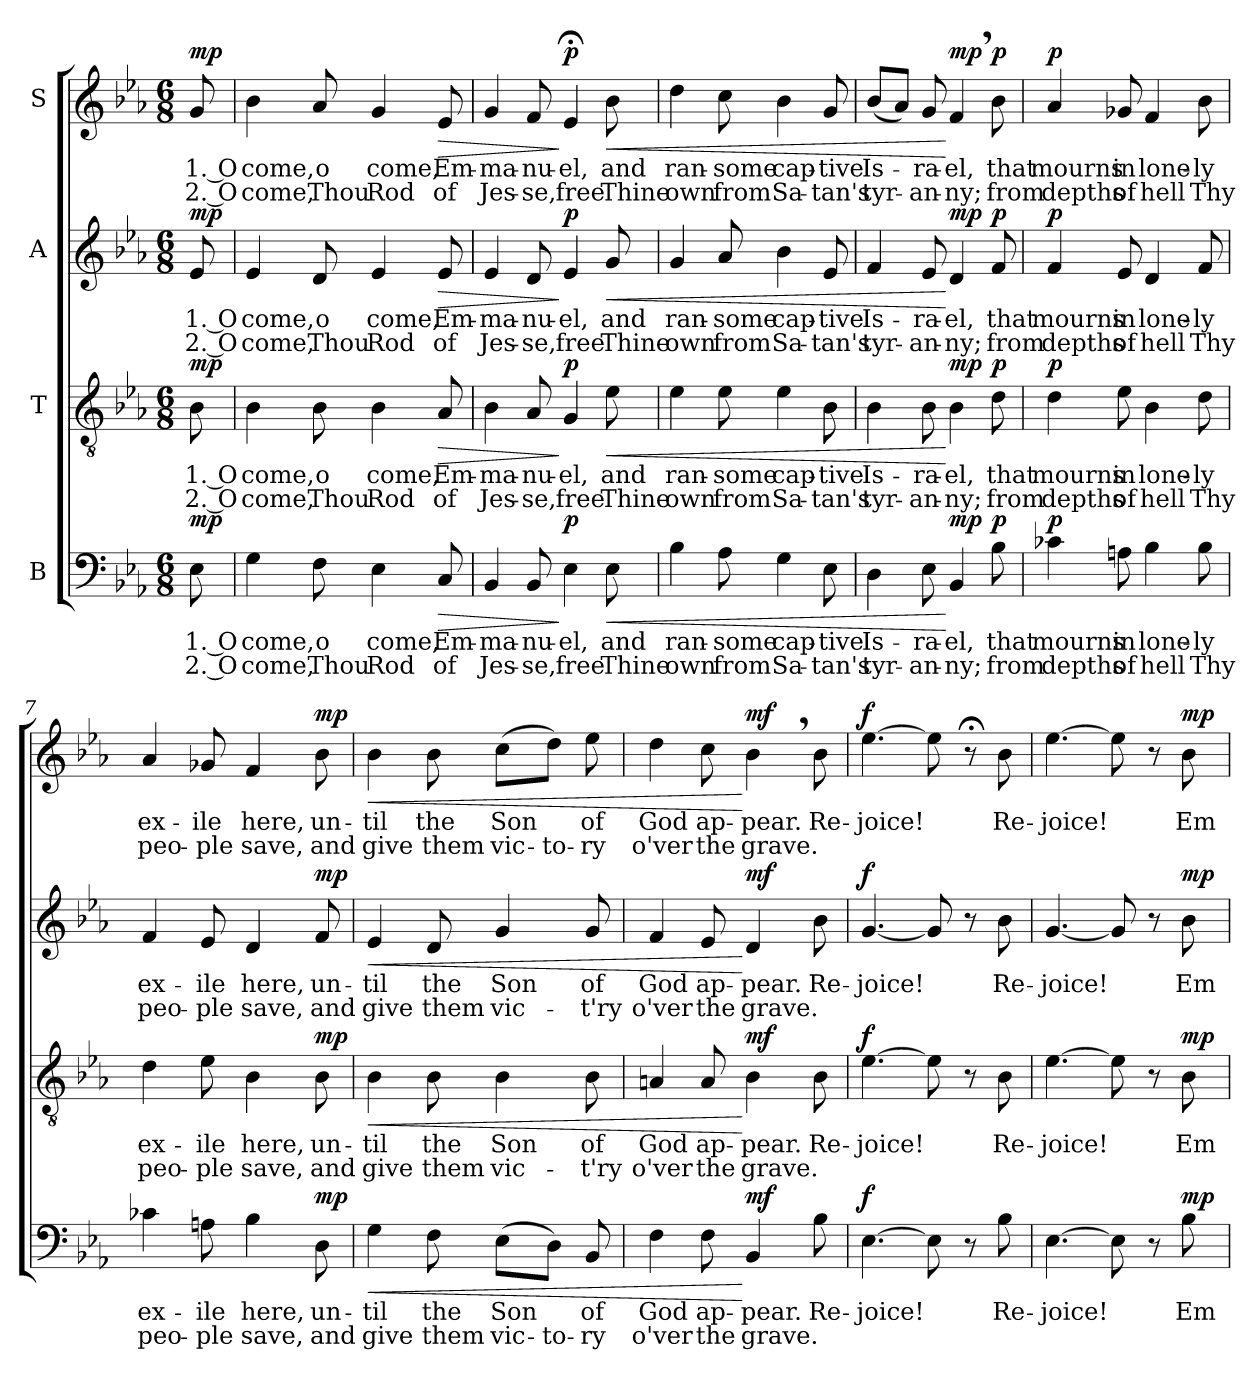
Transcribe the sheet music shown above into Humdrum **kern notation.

**kern	**text	**text	**dynam	**kern	**text	**text	**dynam	**kern	**text	**text	**dynam	**kern	**text	**text	**dynam
*part4	*part4	*part4	*part4	*part3	*part3	*part3	*part3	*part2	*part2	*part2	*part2	*part1	*part1	*part1	*part1
*staff4	*staff4	*staff4	*staff4	*staff3	*staff3	*staff3	*staff3	*staff2	*staff2	*staff2	*staff2	*staff1	*staff1	*staff1	*staff1
*I"B	*	*	*	*I"T	*	*	*	*I"A	*	*	*	*I"S	*	*	*
*clefF4	*	*	*	*clefGv2	*	*	*	*clefG2	*	*	*	*clefG2	*	*	*
*k[b-e-a-]	*	*	*	*k[b-e-a-]	*	*	*	*k[b-e-a-]	*	*	*	*k[b-e-a-]	*	*	*
*M6/8	*	*	*	*M6/8	*	*	*	*M6/8	*	*	*	*M6/8	*	*	*
*MM56	*	*	*	*MM56	*	*	*	*MM56	*	*	*	*MM56	*	*	*
=1	=1	=1	=1	=1	=1	=1	=1	=1	=1	=1	=1	=1	=1	=1	=1
!	!LO:LY:b	!LO:LY:b	!LO:DY:a	!	!LO:LY:b	!LO:LY:b	!LO:DY:a	!	!LO:LY:b	!LO:LY:b	!LO:DY:a	!	!LO:LY:b	!LO:LY:b	!LO:DY:a
8E-\	1. O	2. O	mp	8B-\	1. O	2. O	mp	8e-/	1. O	2. O	mp	8g/	1. O	2. O	mp
=2	=2	=2	=2	=2	=2	=2	=2	=2	=2	=2	=2	=2	=2	=2	=2
!	!LO:LY:b	!LO:LY:b	!	!	!LO:LY:b	!LO:LY:b	!	!	!LO:LY:b	!LO:LY:b	!	!	!LO:LY:b	!LO:LY:b	!
4G\	come,	come,	.	4B-\	come,	come,	.	4e-/	come,	come,	.	4b-\	come,	come,	.
!	!LO:LY:b	!LO:LY:b	!	!	!LO:LY:b	!LO:LY:b	!	!	!LO:LY:b	!LO:LY:b	!	!	!LO:LY:b	!LO:LY:b	!
8F\	o	Thou	.	8B-\	o	Thou	.	8d/	o	Thou	.	8a-/	o	Thou	.
!	!LO:LY:b	!LO:LY:b	!	!	!LO:LY:b	!LO:LY:b	!	!	!LO:LY:b	!LO:LY:b	!	!	!LO:LY:b	!LO:LY:b	!
4E-\	come,	Rod	.	4B-\	come,	Rod	.	4e-/	come,	Rod	.	4g/	come,	Rod	.
!	!LO:LY:b	!LO:LY:b	!LO:HP:b	!	!LO:LY:b	!LO:LY:b	!LO:HP:b	!	!LO:LY:b	!LO:LY:b	!LO:HP:b	!	!LO:LY:b	!LO:LY:b	!LO:HP:b
8C/	Em-	of	>	8A-/	Em-	of	>	8e-/	Em-	of	>	8e-/	Em-	of	>
=3	=3	=3	=3	=3	=3	=3	=3	=3	=3	=3	=3	=3	=3	=3	=3
!	!LO:LY:b	!LO:LY:b	!	!	!LO:LY:b	!LO:LY:b	!	!	!LO:LY:b	!LO:LY:b	!	!	!LO:LY:b	!LO:LY:b	!
4BB-/	-ma-	Jes-	.	4B-\	-ma-	Jes-	.	4e-/	-ma-	Jes-	.	4g/	-ma-	Jes-	.
!	!LO:LY:b	!LO:LY:b	!	!	!LO:LY:b	!LO:LY:b	!	!	!LO:LY:b	!LO:LY:b	!	!	!LO:LY:b	!LO:LY:b	!
8BB-/	-nu-	-se,	.	8A-/	-nu-	-se,	.	8d/	-nu-	-se,	.	8f/	-nu-	-se,	.
!	!LO:LY:b	!LO:LY:b	!LO:DY:n=1:a	!	!LO:LY:b	!LO:LY:b	!LO:DY:n=1:a	!	!LO:LY:b	!LO:LY:b	!LO:DY:n=1:a	!	!LO:LY:b	!LO:LY:b	!LO:DY:n=1:a
4E-\	-el,	free	] p	4G/	-el,	free	] p	4e-/	-el,	free	] p	4e-;</	-el,	free	] p
!	!LO:LY:b	!LO:LY:b	!LO:HP:b	!	!LO:LY:b	!LO:LY:b	!LO:HP:b	!	!LO:LY:b	!LO:LY:b	!LO:HP:b	!	!LO:LY:b	!LO:LY:b	!LO:HP:b
8E-\	and	Thine	<	8e-\	and	Thine	<	8g/	and	Thine	<	8b-\	and	Thine	<
=4	=4	=4	=4	=4	=4	=4	=4	=4	=4	=4	=4	=4	=4	=4	=4
!	!LO:LY:b	!LO:LY:b	!	!	!LO:LY:b	!LO:LY:b	!	!	!LO:LY:b	!LO:LY:b	!	!	!LO:LY:b	!LO:LY:b	!
4B-\	ran-	own	.	4e-\	ran-	own	.	4g/	ran-	own	.	4dd\	ran-	own	.
!	!LO:LY:b	!LO:LY:b	!	!	!LO:LY:b	!LO:LY:b	!	!	!LO:LY:b	!LO:LY:b	!	!	!LO:LY:b	!LO:LY:b	!
8A-\	-some	from	.	8e-\	-some	from	.	8a-/	-some	from	.	8cc\	-some	from	.
!	!LO:LY:b	!LO:LY:b	!	!	!LO:LY:b	!LO:LY:b	!	!	!LO:LY:b	!LO:LY:b	!	!	!LO:LY:b	!LO:LY:b	!
4G\	cap-	Sa-	.	4e-\	cap-	Sa-	.	4b-\	cap-	Sa-	.	4b-\	cap-	Sa-	.
!	!LO:LY:b	!LO:LY:b	!	!	!LO:LY:b	!LO:LY:b	!	!	!LO:LY:b	!LO:LY:b	!	!	!LO:LY:b	!LO:LY:b	!
8E-\	-tive	-tan's	.	8B-\	-tive	-tan's	.	8e-/	-tive	-tan's	.	8g/	-tive	-tan's	.
=5	=5	=5	=5	=5	=5	=5	=5	=5	=5	=5	=5	=5	=5	=5	=5
!	!LO:LY:b	!LO:LY:b	!	!	!LO:LY:b	!LO:LY:b	!	!	!LO:LY:b	!LO:LY:b	!	!	!LO:LY:b	!LO:LY:b	!
4D\	Is-	tyr-	.	4B-\	Is-	tyr-	.	4f/	Is-	tyr-	.	(8b-/L	Is-	tyr-	.
.	.	.	.	.	.	.	.	.	.	.	.	8a-/J)	.	.	.
!	!LO:LY:b	!LO:LY:b	!	!	!LO:LY:b	!LO:LY:b	!	!	!LO:LY:b	!LO:LY:b	!	!	!LO:LY:b	!LO:LY:b	!
8E-\	-ra-	-an-	.	8B-\	-ra-	-an-	.	8e-/	-ra-	-an-	.	8g/	-ra-	-an-	.
!	!LO:LY:b	!LO:LY:b	!LO:DY:n=1:a	!	!LO:LY:b	!LO:LY:b	!LO:DY:n=1:a	!	!LO:LY:b	!LO:LY:b	!LO:DY:n=1:a	!	!LO:LY:b	!LO:LY:b	!LO:DY:n=1:a
4BB-/	-el,	-ny;	[ mp	4B-\	-el,	-ny;	[ mp	4d/	-el,	-ny;	[ mp	4f,/	-el,	-ny;	[ mp
!	!LO:LY:b	!LO:LY:b	!LO:DY:n=2:a	!	!LO:LY:b	!LO:LY:b	!LO:DY:n=2:a	!	!LO:LY:b	!LO:LY:b	!LO:DY:n=2:a	!	!LO:LY:b	!LO:LY:b	!LO:DY:n=2:a
8B-\	that	from	p	8d\	that	from	p	8f/	that	from	p	8b-\	that	from	p
!!LO:LB:g=z
=6	=6	=6	=6	=6	=6	=6	=6	=6	=6	=6	=6	=6	=6	=6	=6
!	!LO:LY:b	!LO:LY:b	!LO:DY:a	!	!LO:LY:b	!LO:LY:b	!LO:DY:a	!	!LO:LY:b	!LO:LY:b	!LO:DY:a	!	!LO:LY:b	!LO:LY:b	!LO:DY:a
4c-X\	mourns	depths	p	4d\	mourns	depths	p	4f/	mourns	depths	p	4a-/	mourns	depths	p
!	!LO:LY:b	!LO:LY:b	!	!	!LO:LY:b	!LO:LY:b	!	!	!LO:LY:b	!LO:LY:b	!	!	!LO:LY:b	!LO:LY:b	!
8An\	in	of	.	8e-\	in	of	.	8e-/	in	of	.	8g-X/	in	of	.
!	!LO:LY:b	!LO:LY:b	!	!	!LO:LY:b	!LO:LY:b	!	!	!LO:LY:b	!LO:LY:b	!	!	!LO:LY:b	!LO:LY:b	!
4B-\	lone-	hell	.	4B-\	lone-	hell	.	4d/	lone-	hell	.	4f/	lone-	hell	.
!	!LO:LY:b	!LO:LY:b	!	!	!LO:LY:b	!LO:LY:b	!	!	!LO:LY:b	!LO:LY:b	!	!	!LO:LY:b	!LO:LY:b	!
8B-\	-ly	Thy	.	8d\	-ly	Thy	.	8f/	-ly	Thy	.	8b-\	-ly	Thy	.
=7	=7	=7	=7	=7	=7	=7	=7	=7	=7	=7	=7	=7	=7	=7	=7
!	!LO:LY:b	!LO:LY:b	!	!	!LO:LY:b	!LO:LY:b	!	!	!LO:LY:b	!LO:LY:b	!	!	!LO:LY:b	!LO:LY:b	!
4c-X\	ex-	peo-	.	4d\	ex-	peo-	.	4f/	ex-	peo-	.	4a-/	ex-	peo-	.
!	!LO:LY:b	!LO:LY:b	!	!	!LO:LY:b	!LO:LY:b	!	!	!LO:LY:b	!LO:LY:b	!	!	!LO:LY:b	!LO:LY:b	!
8An\	-ile	-ple	.	8e-\	-ile	-ple	.	8e-/	-ile	-ple	.	8g-X/	-ile	-ple	.
!	!LO:LY:b	!LO:LY:b	!	!	!LO:LY:b	!LO:LY:b	!	!	!LO:LY:b	!LO:LY:b	!	!	!LO:LY:b	!LO:LY:b	!
4B-\	here,	save,	.	4B-\	here,	save,	.	4d/	here,	save,	.	4f/	here,	save,	.
!	!LO:LY:b	!LO:LY:b	!LO:DY:a	!	!LO:LY:b	!LO:LY:b	!LO:DY:a	!	!LO:LY:b	!LO:LY:b	!LO:DY:a	!	!LO:LY:b	!LO:LY:b	!LO:DY:a
8D\	un-	and	mp	8B-\	un-	and	mp	8f/	un-	and	mp	8b-\	un-	and	mp
=8	=8	=8	=8	=8	=8	=8	=8	=8	=8	=8	=8	=8	=8	=8	=8
!	!LO:LY:b	!LO:LY:b	!LO:HP:b	!	!LO:LY:b	!LO:LY:b	!LO:HP:b	!	!LO:LY:b	!LO:LY:b	!LO:HP:b	!	!LO:LY:b	!LO:LY:b	!LO:HP:b
4G\	-til	give	<	4B-\	-til	give	<	4e-/	-til	give	<	4b-\	-til	give	<
!	!LO:LY:b	!LO:LY:b	!	!	!LO:LY:b	!LO:LY:b	!	!	!LO:LY:b	!LO:LY:b	!	!	!LO:LY:b	!LO:LY:b	!
8F\	the	them	.	8B-\	the	them	.	8d/	the	them	.	8b-\	the	them	.
!	!LO:LY:b	!LO:LY:b	!	!	!LO:LY:b	!LO:LY:b	!	!	!LO:LY:b	!LO:LY:b	!	!	!LO:LY:b	!LO:LY:b	!
(8E-\L	Son	vic-	.	4B-\	Son	vic-	.	4g/	Son	vic-	.	(8cc\L	Son	vic-	.
!	!	!LO:LY:b	!	!	!	!	!	!	!	!	!	!	!	!LO:LY:b	!
8D\J)	.	to-	.	.	.	.	.	.	.	.	.	8dd\J)	.	to-	.
!	!LO:LY:b	!LO:LY:b	!	!	!LO:LY:b	!LO:LY:b	!	!	!LO:LY:b	!LO:LY:b	!	!	!LO:LY:b	!LO:LY:b	!
8BB-/	of	-ry	.	8B-\	of	-t'ry	.	8g/	of	-t'ry	.	8ee-\	of	-ry	.
=9	=9	=9	=9	=9	=9	=9	=9	=9	=9	=9	=9	=9	=9	=9	=9
!	!LO:LY:b	!LO:LY:b	!	!	!LO:LY:b	!LO:LY:b	!	!	!LO:LY:b	!LO:LY:b	!	!	!LO:LY:b	!LO:LY:b	!
4F\	God	o'ver	.	4An/	God	o'ver	.	4f/	God	o'ver	.	4dd\	God	o'ver	.
!	!LO:LY:b	!LO:LY:b	!	!	!LO:LY:b	!LO:LY:b	!	!	!LO:LY:b	!LO:LY:b	!	!	!LO:LY:b	!LO:LY:b	!
8F\	ap-	the	.	8A/	ap-	the	.	8e-/	ap-	the	.	8cc\	ap-	the	.
!	!LO:LY:b	!LO:LY:b	!LO:DY:n=1:a	!	!LO:LY:b	!LO:LY:b	!LO:DY:n=1:a	!	!LO:LY:b	!LO:LY:b	!LO:DY:n=1:a	!	!LO:LY:b	!LO:LY:b	!LO:DY:n=1:a
4BB-/	-pear.	grave.	[ mf	4B-\	-pear.	grave.	[ mf	4d/	-pear.	grave.	[ mf	4b-,\	-pear.	grave.	[ mf
!	!LO:LY:b	!	!	!	!LO:LY:b	!	!	!	!LO:LY:b	!	!	!	!LO:LY:b	!	!
8B-\	Re-	.	.	8B-\	Re-	.	.	8b-\	Re-	.	.	8b-\	Re-	.	.
=10	=10	=10	=10	=10	=10	=10	=10	=10	=10	=10	=10	=10	=10	=10	=10
!	!LO:LY:b	!	!LO:DY:a	!	!LO:LY:b	!	!LO:DY:a	!	!LO:LY:b	!	!LO:DY:a	!	!LO:LY:b	!	!LO:DY:a
[4.E-\	-joice!	.	f	[4.e-\	-joice!	.	f	[4.g/	-joice!	.	f	[4.ee-\	-joice!	.	f
8E-\]	.	.	.	8e-\]	.	.	.	8g/]	.	.	.	8ee-\]	.	.	.
8r	.	.	.	8r	.	.	.	8r	.	.	.	8r;<	.	.	.
!	!LO:LY:b	!	!	!	!LO:LY:b	!	!	!	!LO:LY:b	!	!	!	!LO:LY:b	!	!
8B-\	Re-	.	.	8B-\	Re-	.	.	8b-\	Re-	.	.	8b-\	Re-	.	.
!!LO:LB:g=z
=11	=11	=11	=11	=11	=11	=11	=11	=11	=11	=11	=11	=11	=11	=11	=11
!	!LO:LY:b	!	!	!	!LO:LY:b	!	!	!	!LO:LY:b	!	!	!	!LO:LY:b	!	!
[4.E-\	-joice!	.	.	[4.e-\	-joice!	.	.	[4.g/	-joice!	.	.	[4.ee-\	-joice!	.	.
8E-\]	.	.	.	8e-\]	.	.	.	8g/]	.	.	.	8ee-\]	.	.	.
8r	.	.	.	8r	.	.	.	8r	.	.	.	8r	.	.	.
!	!LO:LY:b	!	!LO:DY:a	!	!LO:LY:b	!	!LO:DY:a	!	!LO:LY:b	!	!LO:DY:a	!	!LO:LY:b	!	!LO:DY:a
8B-\	Em-	.	mp	8B-\	Em-	.	mp	8b-\	Em-	.	mp	8b-\	Em-	.	mp
=	=	=	=	=	=	=	=	=	=	=	=	=	=	=	=
*-	*-	*-	*-	*-	*-	*-	*-	*-	*-	*-	*-	*-	*-	*-	*-
